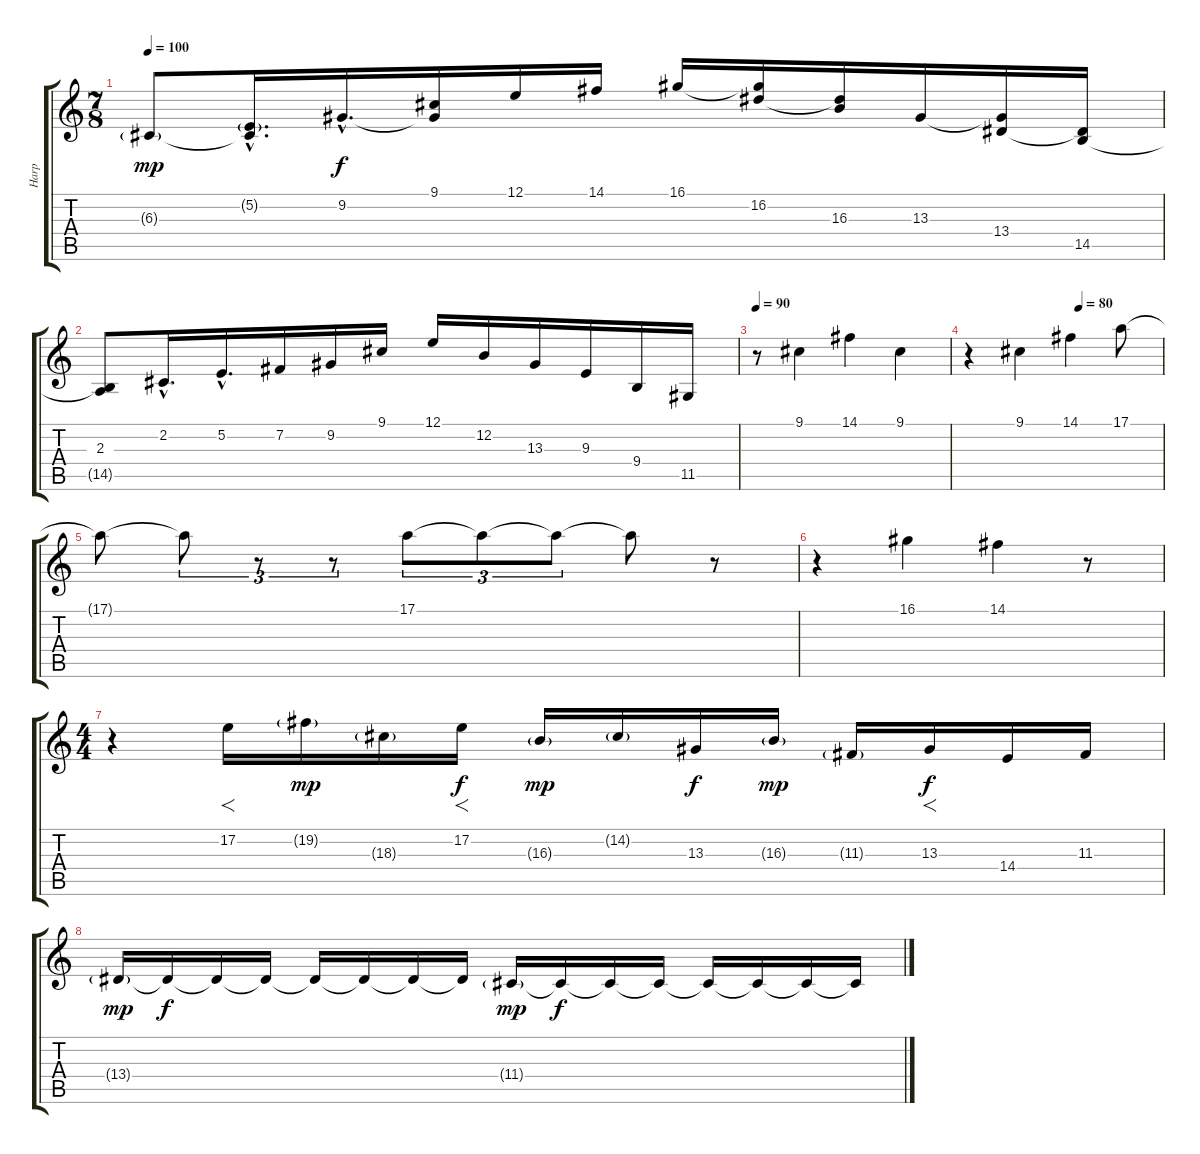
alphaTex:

\track ("Harp " "Harp ") {instrument orchestralharp}
\staff {score tabs}
\tuning (E4 B3 G3 D3 A2 E2) {hide}
\ts (7 8)
\tempo 100
\clef g2
\ks c
6.3{g}.8{dy mp instrument orchestralharp} (5.2{g hac} 6.3{hac t}).16{d} 9.2{hac}.16{d dy f} (9.1 9.2{t}).16 12.1.16 14.1.16 16.1.16 (16.1{t} 16.2).16 (16.2{t} 16.3).16 13.3.16 (13.3{t} 13.4).16 (13.4{t} 14.5).16 |
(2.3 14.5{t}).8 2.2{hac}.16{d} 5.2{hac}.16{d} 7.2.16 9.2.16 9.1.16 12.1.16 12.2.16 13.3.16 9.3.16 9.4.16 11.5.16 |
\tempo 90
r.8 9.1.4 14.1.4 9.1.4 |
\tempo (80 0.5714285714285714)
r.4 9.1.4 14.1.4 17.1.8 |
17.1{t}.8 17.1{t}.8{tu (3 2)} r.8{tu (3 2)} r.8{tu (3 2)} 17.1.8{tu (3 2)} 17.1{t}.8{tu (3 2)} 17.1{t}.8{tu (3 2)} 17.1{t}.8 r.8 |
r.4 16.1.4 14.1.4 r.8 |
\ts (4 4)
r.4 17.2.16{f} 19.2{g}.16{dy mp} 18.3{g}.16 17.2.16{f dy f} 16.3{g}.16{dy mp} 14.2{g}.16 13.3.16{dy f} 16.3{g}.16{dy mp} 11.3{g}.16 13.3.16{f dy f} 14.4.16 11.3.16 |
13.4{g}.16{dy mp} 13.4{t}.16{dy f} 13.4{t}.16 13.4{t}.16 13.4{t}.16 13.4{t}.16 13.4{t}.16 13.4{t}.16 11.4{g}.16{dy mp} 11.4{t}.16{dy f} 11.4{t}.16 11.4{t}.16 11.4{t}.16 11.4{t}.16 11.4{t}.16 11.4{t}.16
